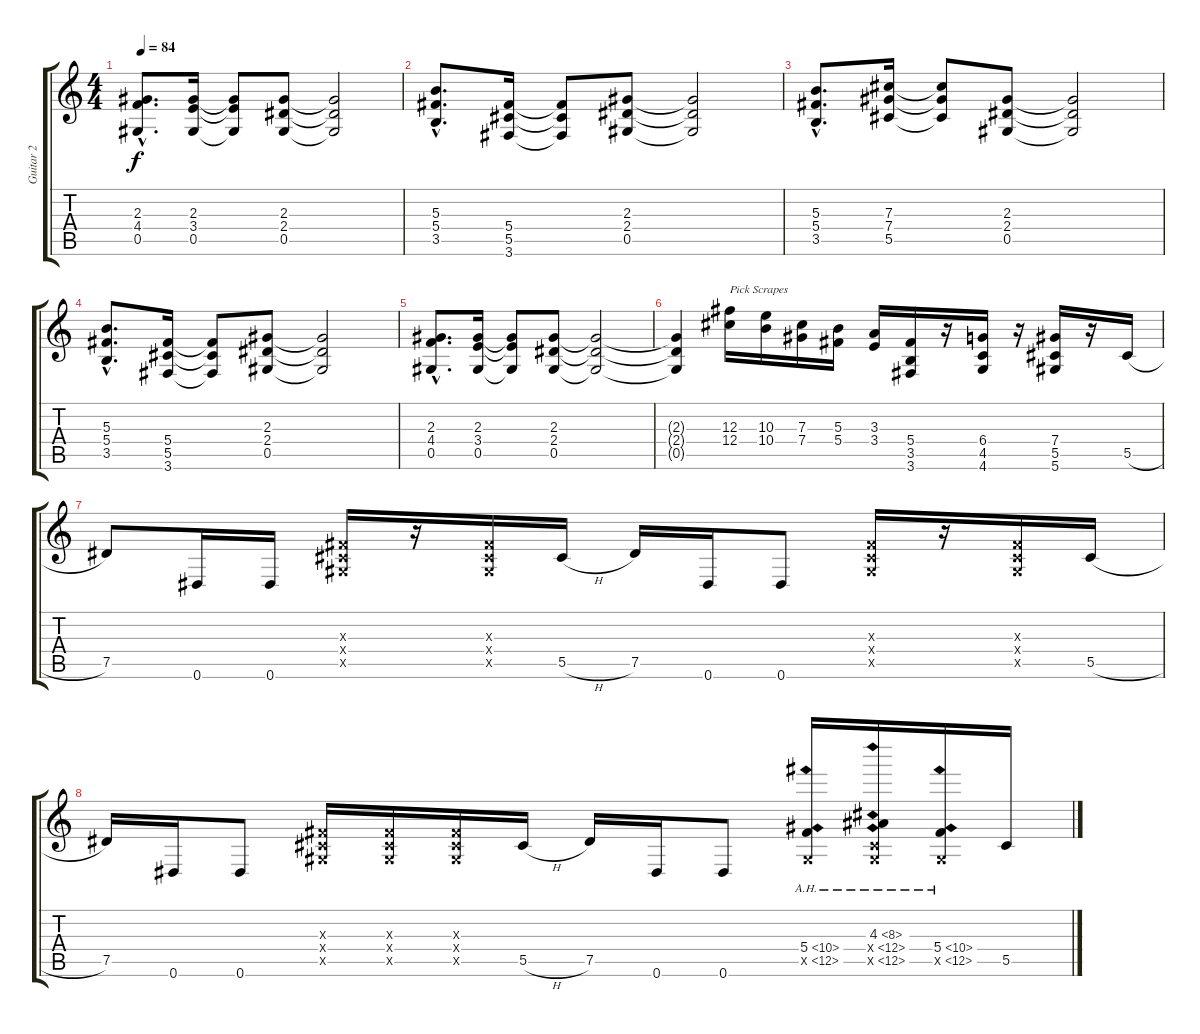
\track ("Guitar 2" "Guitar 2") {instrument overdrivenguitar}
\staff {score tabs}
\tuning (Eb4 Bb3 Gb3 Db3 Ab2 Eb2) {hide}
\ts (4 4)
\tempo 84
\clef g2
\ks c
(2.3{hac} 4.4{hac} 0.5{hac}).8{d dy f} (2.3 3.4 0.5).16 (2.3{t} 3.4{t} 0.5{t}).8 (2.3 2.4 0.5).8 (2.3{t} 2.4{t} 0.5{t}).2 |
(5.3{hac} 5.4{hac} 3.5{hac}).8{d} (5.4 5.5 3.6).16 (5.4{t} 5.5{t} 3.6{t}).8 (2.3 2.4 0.5).8 (2.3{t} 2.4{t} 0.5{t}).2 |
(5.3{hac} 5.4{hac} 3.5{hac}).8{d} (7.3 7.4 5.5).16 (7.3{t} 7.4{t} 5.5{t}).8 (2.3 2.4 0.5).8 (2.3{t} 2.4{t} 0.5{t}).2 |
(5.3{hac} 5.4{hac} 3.5{hac}).8{d} (5.4 5.5 3.6).16 (5.4{t} 5.5{t} 3.6{t}).8 (2.3 2.4 0.5).8 (2.3{t} 2.4{t} 0.5{t}).2 |
(2.3{hac} 4.4{hac} 0.5{hac}).8{d} (2.3 3.4 0.5).16 (2.3{t} 3.4{t} 0.5{t}).8 (2.3 2.4 0.5).8 (2.3{t} 2.4{t} 0.5{t}).2 |
(2.3{t} 2.4{t} 0.5{t}).4 (12.3 12.4).16{txt "Pick Scrapes" instrument guitarfretnoise} (10.3 10.4).16 (7.3 7.4).16 (5.3 5.4).16 (3.3 3.4).16 (5.4 3.5 3.6).16{instrument overdrivenguitar} r.16 (6.4 4.5 4.6).16 r.16 (7.4 5.5 5.6).16 r.16 5.5{h}.16 |
7.5.8 0.6.16 0.6.16 (0.3{x} 0.4{x} 0.5{x}).16 r.16 (0.3{x} 0.4{x} 0.5{x}).16 5.5{h}.16 7.5.16 0.6.16 0.6.8 (0.3{x} 0.4{x} 0.5{x}).16 r.16 (0.3{x} 0.4{x} 0.5{x}).16 5.5{h}.16 |
7.5.16 0.6.16 0.6.8 (0.3{x} 0.4{x} 0.5{x}).16 (0.3{x} 0.4{x} 0.5{x}).16 (0.3{x} 0.4{x} 0.5{x}).16 5.5{h}.16 7.5.16 0.6.16 0.6.8 (5.4{ah 5} 0.5{ah 12 x}).16 (4.3{ah 4} 0.4{ah 12 x} 0.5{ah 12 x}).16 (5.4{ah 5} 0.5{ah 12 x}).16 5.5{h}.16
